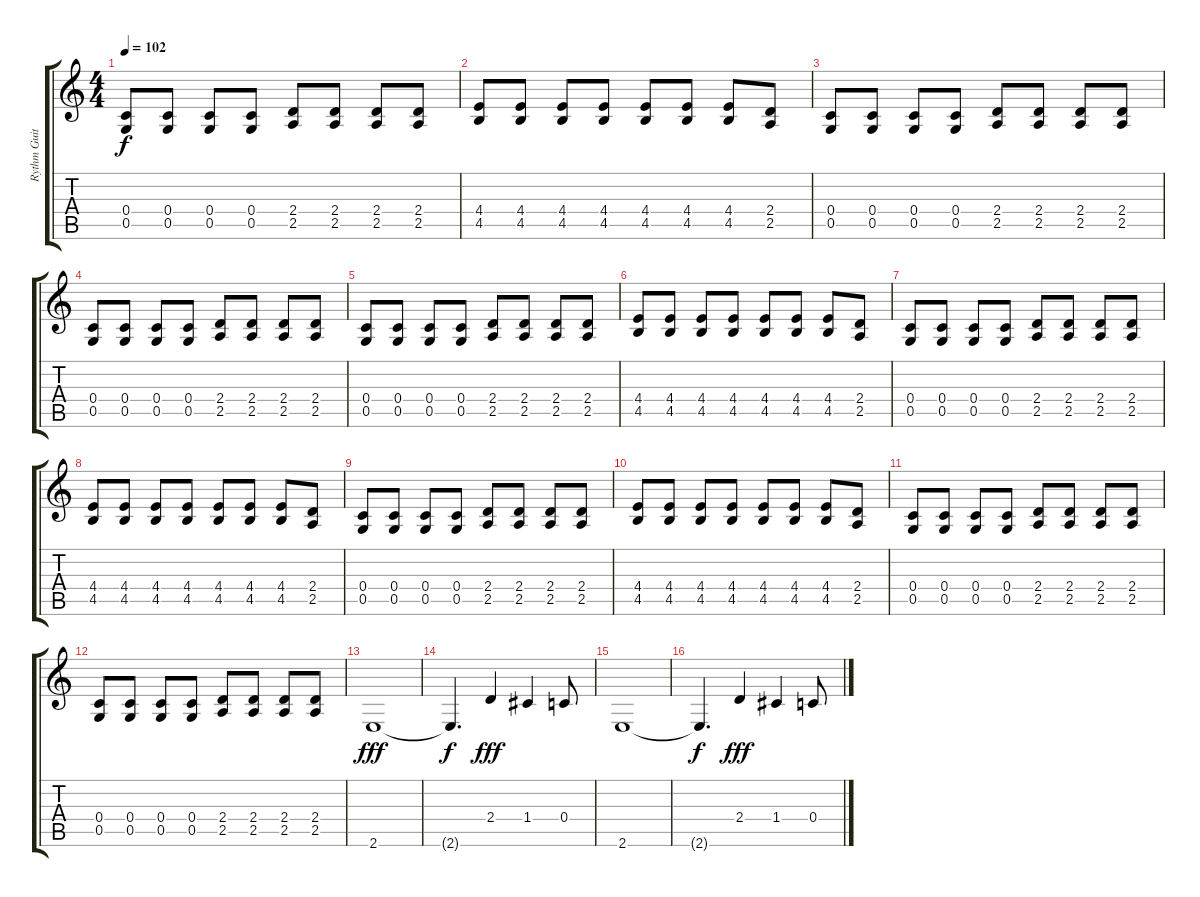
\track ("Rythm Guitar" "Rythm Guit") {instrument overdrivenguitar}
\staff {score tabs}
\tuning (D4 A3 F3 C3 G2 D2) {hide}
\ts (4 4)
\tempo 102
\clef g2
\ks c
(0.4 0.5).8{dy f} (0.4 0.5).8 (0.4 0.5).8 (0.4 0.5).8 (2.4 2.5).8 (2.4 2.5).8 (2.4 2.5).8 (2.4 2.5).8 |
(4.4 4.5).8 (4.4 4.5).8 (4.4 4.5).8 (4.4 4.5).8 (4.4 4.5).8 (4.4 4.5).8 (4.4 4.5).8 (2.4 2.5).8 |
(0.4 0.5).8 (0.4 0.5).8 (0.4 0.5).8 (0.4 0.5).8 (2.4 2.5).8 (2.4 2.5).8 (2.4 2.5).8 (2.4 2.5).8 |
(0.4 0.5).8 (0.4 0.5).8 (0.4 0.5).8 (0.4 0.5).8 (2.4 2.5).8 (2.4 2.5).8 (2.4 2.5).8 (2.4 2.5).8 |
(0.4 0.5).8 (0.4 0.5).8 (0.4 0.5).8 (0.4 0.5).8 (2.4 2.5).8 (2.4 2.5).8 (2.4 2.5).8 (2.4 2.5).8 |
(4.4 4.5).8 (4.4 4.5).8 (4.4 4.5).8 (4.4 4.5).8 (4.4 4.5).8 (4.4 4.5).8 (4.4 4.5).8 (2.4 2.5).8 |
(0.4 0.5).8 (0.4 0.5).8 (0.4 0.5).8 (0.4 0.5).8 (2.4 2.5).8 (2.4 2.5).8 (2.4 2.5).8 (2.4 2.5).8 |
(4.4 4.5).8 (4.4 4.5).8 (4.4 4.5).8 (4.4 4.5).8 (4.4 4.5).8 (4.4 4.5).8 (4.4 4.5).8 (2.4 2.5).8 |
(0.4 0.5).8 (0.4 0.5).8 (0.4 0.5).8 (0.4 0.5).8 (2.4 2.5).8 (2.4 2.5).8 (2.4 2.5).8 (2.4 2.5).8 |
(4.4 4.5).8 (4.4 4.5).8 (4.4 4.5).8 (4.4 4.5).8 (4.4 4.5).8 (4.4 4.5).8 (4.4 4.5).8 (2.4 2.5).8 |
(0.4 0.5).8 (0.4 0.5).8 (0.4 0.5).8 (0.4 0.5).8 (2.4 2.5).8 (2.4 2.5).8 (2.4 2.5).8 (2.4 2.5).8 |
(0.4 0.5).8 (0.4 0.5).8 (0.4 0.5).8 (0.4 0.5).8 (2.4 2.5).8 (2.4 2.5).8 (2.4 2.5).8 (2.4 2.5).8 |
2.6.1{dy fff volume 16} |
2.6{t}.4{d dy f} 2.4.4{dy fff volume 16} 1.4.4 0.4.8 |
2.6.1 |
2.6{t}.4{d dy f} 2.4.4{dy fff volume 16} 1.4.4 0.4.8
